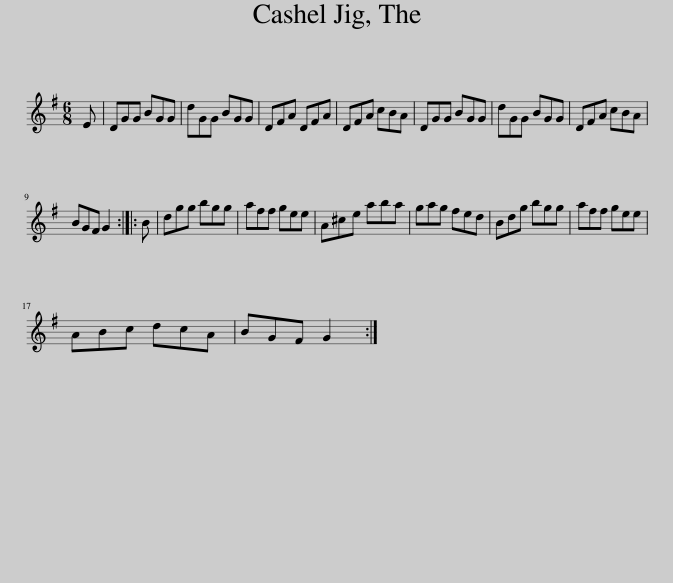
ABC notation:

X:1
L:1/8
M:6/8
I:linebreak $
K:G
V:1 treble
V:1
 E | DGG BGG | dGG BGG | DFA DFA | DFA cBA | %5
 DGG BGG | dGG BGG | DFA cBA |$ BGF G2 :: B | %10
 dgg bgg | aff gee | A^ce aba | gag fed | Bdg bgg | %15
 aff gee |$ ABc dcA | BGF G2 :| %18
